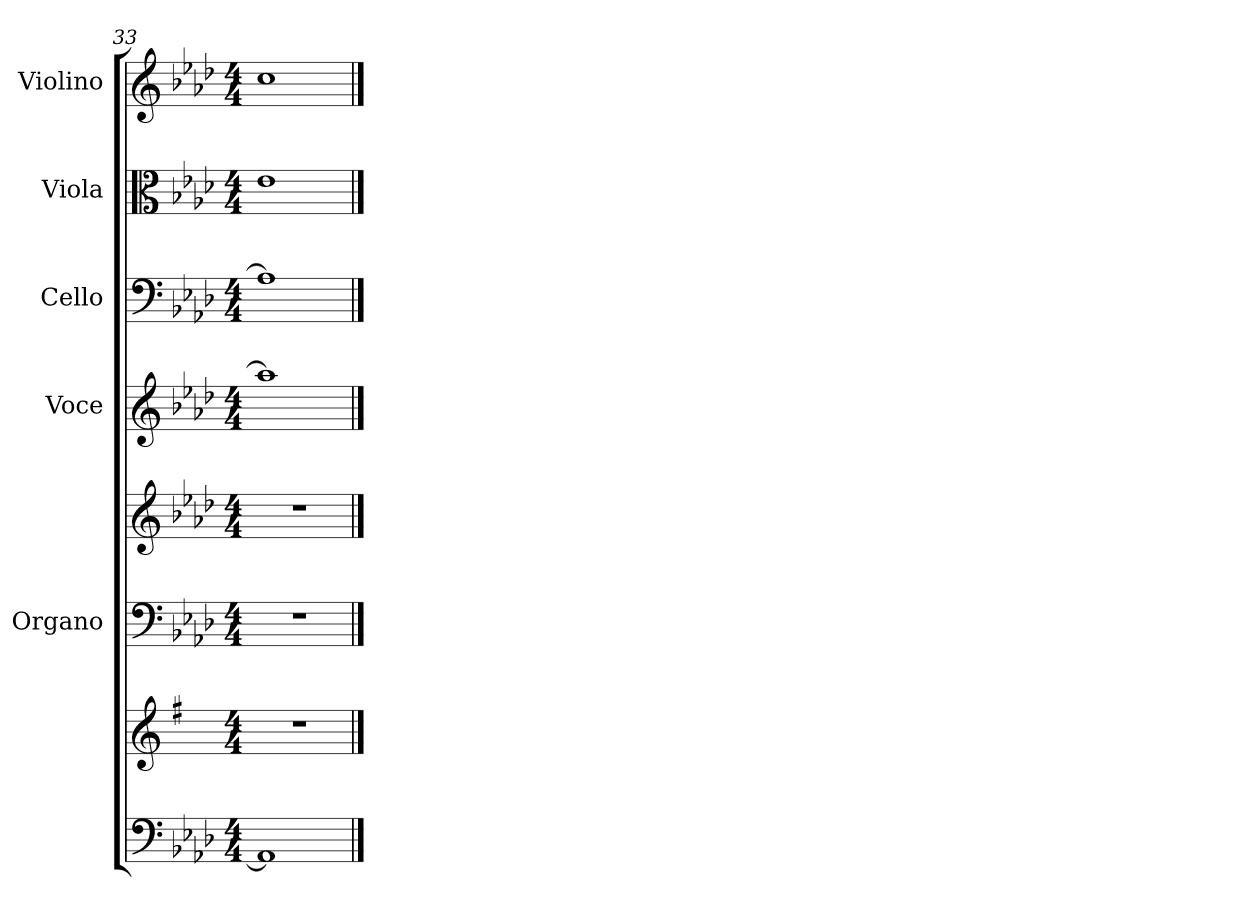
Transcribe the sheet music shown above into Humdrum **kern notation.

**kern	**kern	**kern	**kern	**kern	**text	**kern	**kern	**kern
*part7	*part6	*part5	*part5	*part4	*part4	*part3	*part2	*part1
*staff8	*staff7	*staff6	*staff5	*staff4	*staff4	*staff3	*staff2	*staff1
*	*	*I"Organo	*	*I"Voce	*	*I"Cello	*I"Viola	*I"Violino
*	*	*	*	*I'V.	*	*	*I'Vla	*I'Vno
*clefF4	*clefG2	*clefF4	*clefG2	*clefG2	*	*clefF4	*clefC3	*clefG2
*k[b-e-a-d-]	*k[f#]	*k[b-e-a-d-]	*k[b-e-a-d-]	*k[b-e-a-d-]	*	*k[b-e-a-d-]	*k[b-e-a-d-]	*k[b-e-a-d-]
*A-:	*G:	*A-:	*A-:	*A-:	*	*A-:	*A-:	*A-:
*M4/4	*M4/4	*M4/4	*M4/4	*M4/4	*	*M4/4	*M4/4	*M4/4
=33	=33	=33	=33	=33	=33	=33	=33	=33
1AA-]	1r	1r	1r	1aa-]	.	1A-]	1e-	1cc
==	==	==	==	==	==	==	==	==
*-	*-	*-	*-	*-	*-	*-	*-	*-
